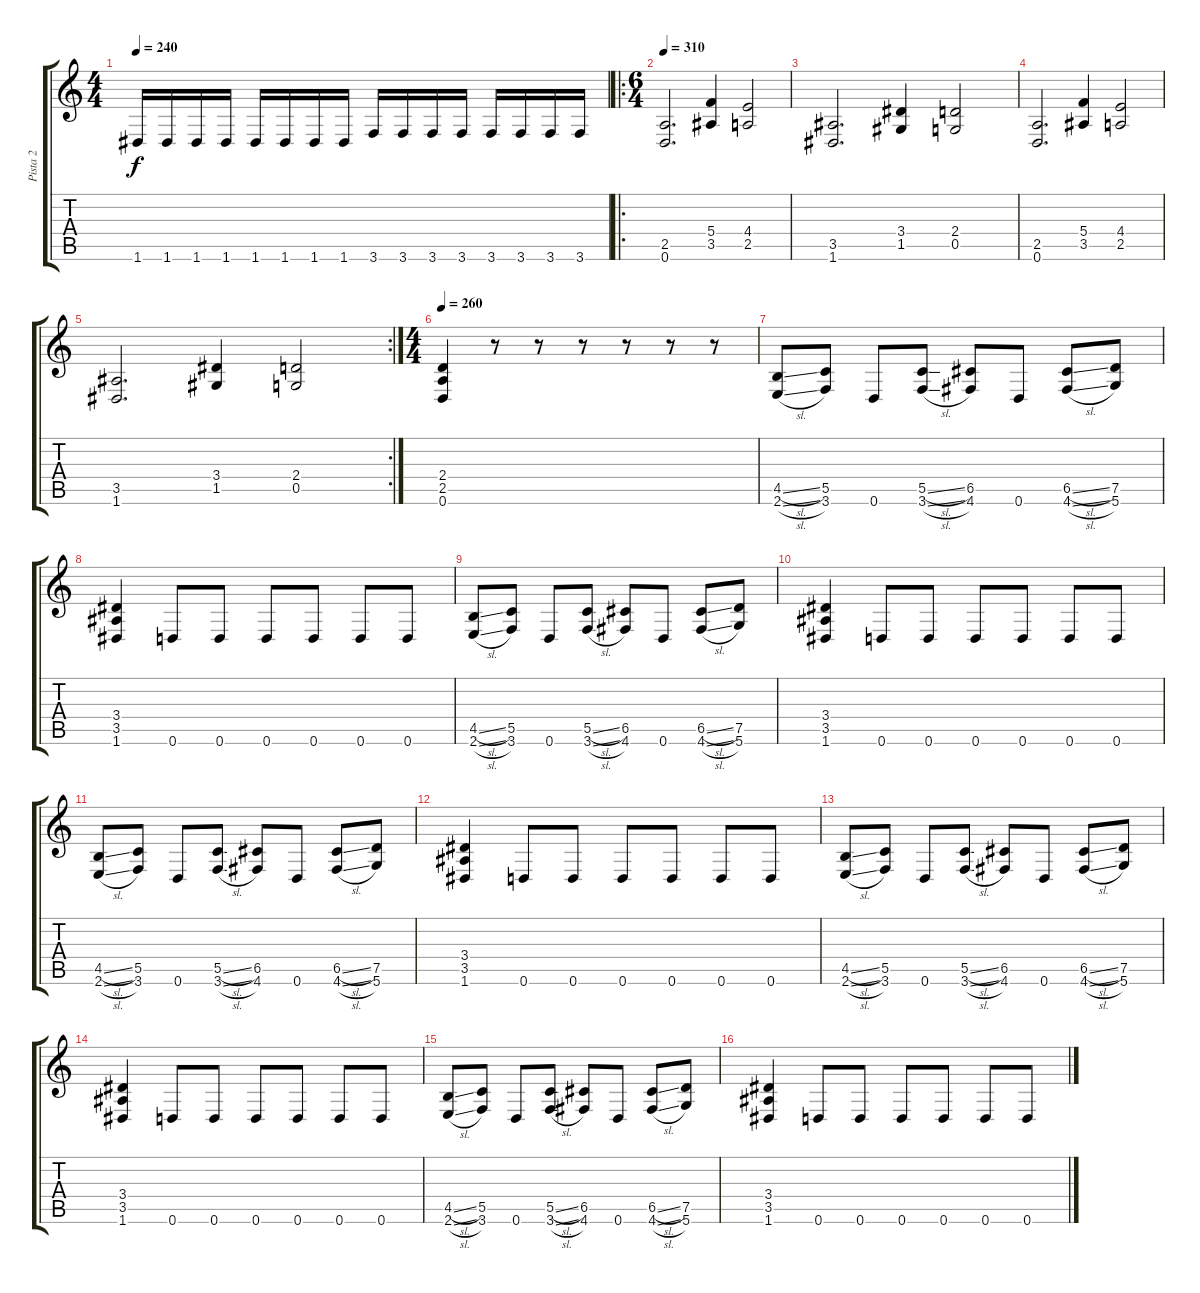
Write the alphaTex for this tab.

\track ("Pista 2" "Pista 2") {instrument distortionguitar}
\staff {score tabs}
\tuning (D4 A3 F3 C3 G2 D2) {hide}
\ts (4 4)
\tempo 240
\clef g2
\ks c
1.6.16{dy f} 1.6.16 1.6.16 1.6.16 1.6.16 1.6.16 1.6.16 1.6.16 3.6.16 3.6.16 3.6.16 3.6.16 3.6.16 3.6.16 3.6.16 3.6.16 |
\ro
\ts (6 4)
\tempo 310
(2.5 0.6).2{d} (5.4 3.5).4 (4.4 2.5).2 |
(3.5 1.6).2{d} (3.4 1.5).4 (2.4 0.5).2 |
(2.5 0.6).2{d} (5.4 3.5).4 (4.4 2.5).2 |
\rc 2
(3.5 1.6).2{d} (3.4 1.5).4 (2.4 0.5).2 |
\ts (4 4)
\tempo 270
\tempo 260
(2.4 2.5 0.6).4 r.8 r.8 r.8 r.8 r.8 r.8 |
(4.5{sl} 2.6{sl}).8 (5.5 3.6).8 0.6.8 (5.5{sl} 3.6{sl}).8 (6.5 4.6).8 0.6.8 (6.5{sl} 4.6{sl}).8 (7.5 5.6).8 |
(3.4 3.5 1.6).4 0.6.8 0.6.8 0.6.8 0.6.8 0.6.8 0.6.8 |
(4.5{sl} 2.6{sl}).8 (5.5 3.6).8 0.6.8 (5.5{sl} 3.6{sl}).8 (6.5 4.6).8 0.6.8 (6.5{sl} 4.6{sl}).8 (7.5 5.6).8 |
(3.4 3.5 1.6).4 0.6.8 0.6.8 0.6.8 0.6.8 0.6.8 0.6.8 |
(4.5{sl} 2.6{sl}).8 (5.5 3.6).8 0.6.8 (5.5{sl} 3.6{sl}).8 (6.5 4.6).8 0.6.8 (6.5{sl} 4.6{sl}).8 (7.5 5.6).8 |
(3.4 3.5 1.6).4 0.6.8 0.6.8 0.6.8 0.6.8 0.6.8 0.6.8 |
(4.5{sl} 2.6{sl}).8 (5.5 3.6).8 0.6.8 (5.5{sl} 3.6{sl}).8 (6.5 4.6).8 0.6.8 (6.5{sl} 4.6{sl}).8 (7.5 5.6).8 |
(3.4 3.5 1.6).4 0.6.8 0.6.8 0.6.8 0.6.8 0.6.8 0.6.8 |
(4.5{sl} 2.6{sl}).8 (5.5 3.6).8 0.6.8 (5.5{sl} 3.6{sl}).8 (6.5 4.6).8 0.6.8 (6.5{sl} 4.6{sl}).8 (7.5 5.6).8 |
(3.4 3.5 1.6).4 0.6.8 0.6.8 0.6.8 0.6.8 0.6.8 0.6.8
